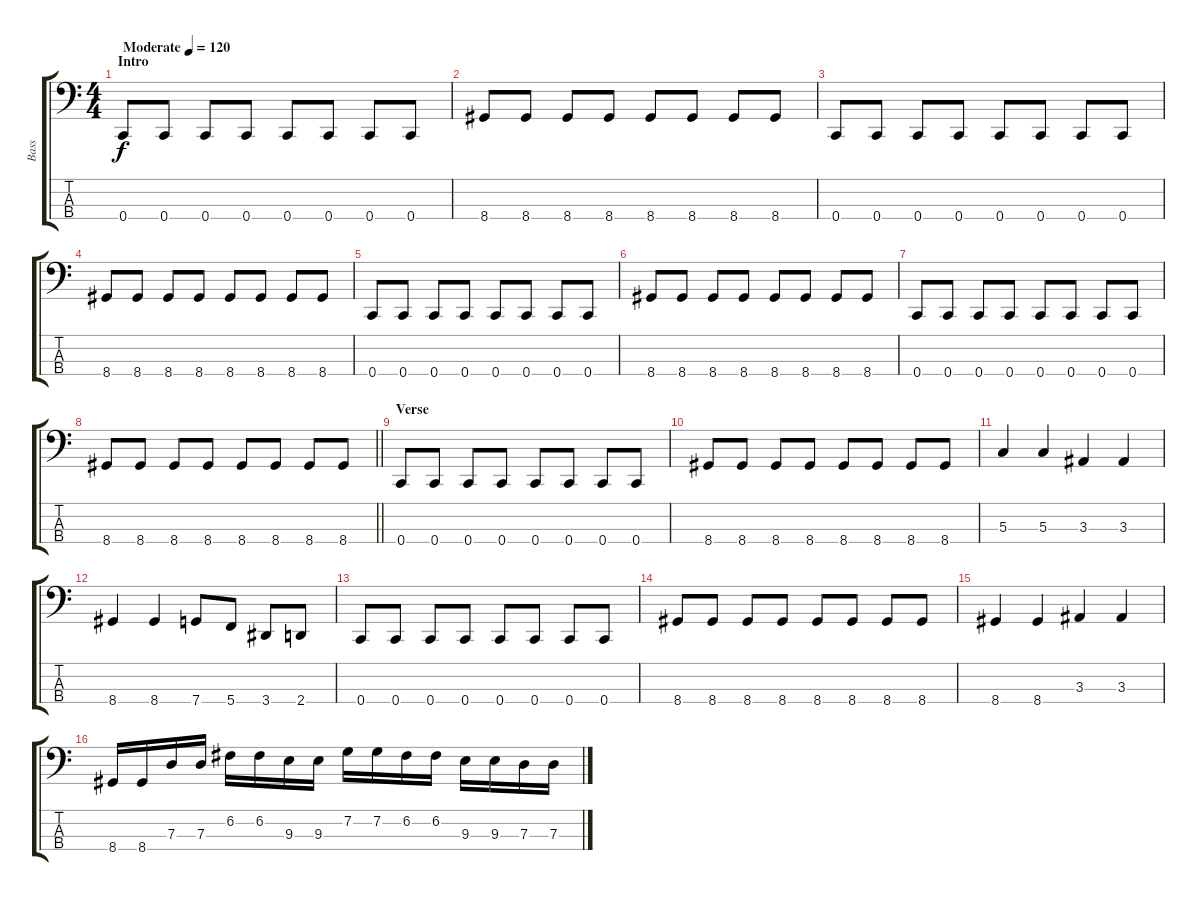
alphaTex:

\track ("Bass" "Bass") {instrument electricbassfinger}
\staff {score tabs}
\tuning (F2 C2 G1 C1) {hide}
\ts (4 4)
\section ("" "Intro")
\tempo (120 "Moderate")
\clef f4
\ks c
0.4.8{dy f instrument electricbassfinger} 0.4.8 0.4.8 0.4.8 0.4.8 0.4.8 0.4.8 0.4.8 |
8.4.8 8.4.8 8.4.8 8.4.8 8.4.8 8.4.8 8.4.8 8.4.8 |
0.4.8 0.4.8 0.4.8 0.4.8 0.4.8 0.4.8 0.4.8 0.4.8 |
8.4.8 8.4.8 8.4.8 8.4.8 8.4.8 8.4.8 8.4.8 8.4.8 |
0.4.8 0.4.8 0.4.8 0.4.8 0.4.8 0.4.8 0.4.8 0.4.8 |
8.4.8 8.4.8 8.4.8 8.4.8 8.4.8 8.4.8 8.4.8 8.4.8 |
0.4.8 0.4.8 0.4.8 0.4.8 0.4.8 0.4.8 0.4.8 0.4.8 |
\barLineRight lightlight
8.4.8 8.4.8 8.4.8 8.4.8 8.4.8 8.4.8 8.4.8 8.4.8 |
\section ("" "Verse")
0.4.8 0.4.8 0.4.8 0.4.8 0.4.8 0.4.8 0.4.8 0.4.8 |
8.4.8 8.4.8 8.4.8 8.4.8 8.4.8 8.4.8 8.4.8 8.4.8 |
5.3.4 5.3.4 3.3.4 3.3.4 |
8.4.4 8.4.4 7.4.8 5.4.8 3.4.8 2.4.8 |
0.4.8 0.4.8 0.4.8 0.4.8 0.4.8 0.4.8 0.4.8 0.4.8 |
8.4.8 8.4.8 8.4.8 8.4.8 8.4.8 8.4.8 8.4.8 8.4.8 |
8.4.4 8.4.4 3.3.4 3.3.4 |
8.4.16 8.4.16 7.3.16 7.3.16 6.2.16 6.2.16 9.3.16 9.3.16 7.2.16 7.2.16 6.2.16 6.2.16 9.3.16 9.3.16 7.3.16 7.3.16
